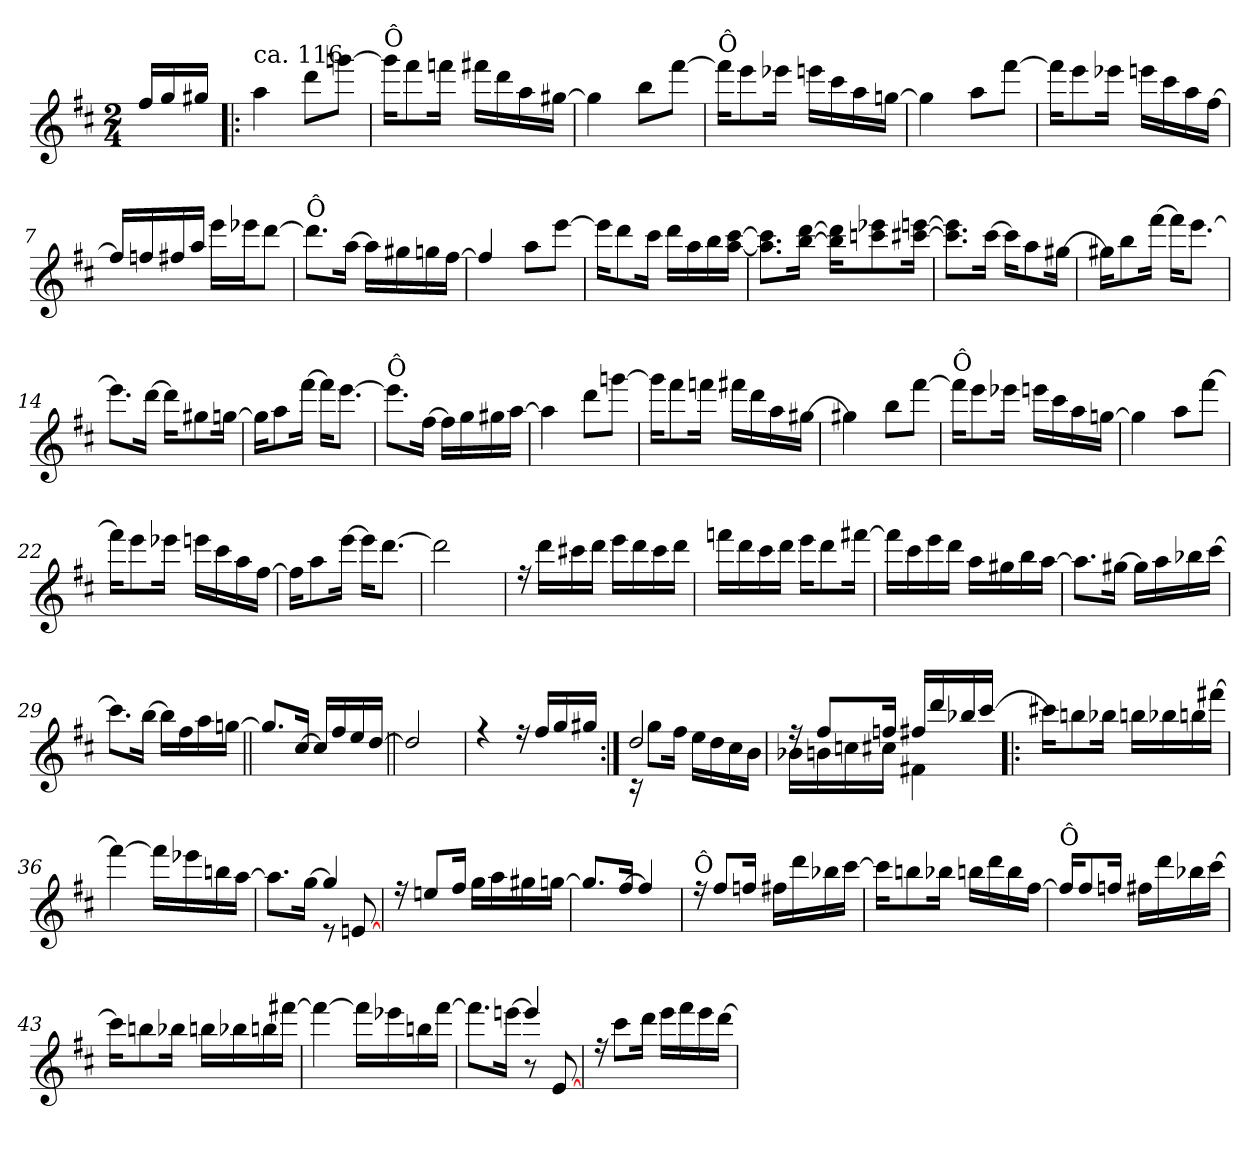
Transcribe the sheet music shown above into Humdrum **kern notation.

**kern
*part1
*staff1
*clefG2
*k[f#c#]
*D:
*M2/4
=
16ff#/LL
16gg/
16gg#X/JJ
=1!|:
*^
!LO:TX:a:t=ca. 116	!
4aa\	2ryy
8ddd\L	.
[<8gggn\J	.
=2	=2
!LO:TX:a:t=Ô	!
16ggg\KL]	2ryy
8fff#\	.
16fffn\Jk	.
16fff#X\LL	.
16ddd\	.
16aa\	.
[<16gg#X\JJ	.
=3	=3
4gg#\]	2ryy
8bb\L	.
[<8fff#\J	.
=4	=4
!LO:TX:a:t=Ô	!
16fff#\KL]	2ryy
8eee\	.
16eee-X\Jk	.
16eeen\LL	.
16ccc#\	.
16aa\	.
[<16ggn\JJ	.
!!LO:LB:g=z	!!
=5	=5
4gg\]	2ryy
8aa\L	.
[<8fff#\J	.
=6	=6
16fff#\KL]	2ryy
8eee\	.
16eee-X\Jk	.
16eeen\LL	.
16ccc#\	.
16aa\	.
[<16ff#\JJ	.
=7	=7
16ff#/LL]	2ryy
16ffn/	.
16ff#X/	.
16aa/JJ	.
16eee\LL	.
16eee-X\J	.
[<8ddd\J	.
=8	=8
!LO:TX:a:t=Ô	!
8.ddd\L]	2ryy
[<16aa\Jk	.
16aa\LL]	.
16gg#X\	.
16ggn\	.
[<16ff#\JJ	.
=9	=9
4ff#/]	2ryy
8aa\L	.
[<8eee\J	.
!!LO:LB:g=z	!!
=10	=10
16eee\KL]	4ryy
8ddd\	.
16ccc#\Jk	.
16ddd\LL	4ryy
16aa\	.
16bb\	.
[<16aa\ [<16ccc#\JJ	.
=11	=11
8.aa\] 8.ccc#\]L	2ryy
[<16bb\ [<16ddd\Jk	.
16bb\] 16ddd\]KL	.
8cccn\ 8eee-X\	.
[<16ccc#X\ [<16eeen\Jk	.
=12	=12
8.ccc#\] 8.eee\]L	2ryy
[<16ccc#\Jk	.
16ccc#\KL]	.
8aa\	.
[<16gg#X\Jk	.
=13	=13
16gg#X\KL]	2ryy
8bb\	.
[<16fff#\Jk	.
16fff#\KL]	.
[<8.eee\J	.
=14	=14
8.eee\L]	2ryy
[<16ddd\Jk	.
16ddd\KL]	.
8gg#X\	.
[<16ggn\Jk	.
!!LO:LB:g=z	!!
=15	=15
16ggn\KL]	2ryy
8aa\	.
[<16fff#\Jk	.
16fff#\KL]	.
[<8.eee\J	.
=16	=16
!LO:TX:a:t=Ô	!
8.eee\L]	2ryy
[<16ff#\Jk	.
16ff#\LL]	.
16gg\	.
16gg#X\	.
[<16aa\JJ	.
=17	=17
4aa\]	2ryy
8ddd\L	.
[<8gggn\J	.
=18	=18
16ggg\KL]	2ryy
8fff#\	.
16fffn\Jk	.
16fff#X\LL	.
16ddd\	.
16aa\	.
[<16gg#X\JJ	.
=19	=19
4gg#X\]	2ryy
8bb\L	.
[<8fff#\J	.
=20	=20
!LO:TX:a:t=Ô	!
16fff#\KL]	2ryy
8eee\	.
16eee-X\Jk	.
16eeen\LL	.
16ccc#\	.
16aa\	.
[<16ggn\JJ	.
!!LO:LB:g=z	!!
=21	=21
4gg\]	2ryy
8aa\L	.
[<8fff#\J	.
=22	=22
16fff#\KL]	2ryy
8eee\	.
16eee-X\Jk	.
16eeen\LL	.
16ccc#\	.
16aa\	.
[<16ff#\JJ	.
=23	=23
16ff#\KL]	2ryy
8aa\	.
[<16eee\Jk	.
16eee\KL]	.
[<8.ddd\J	.
=24	=24
2ddd\]	2ryy
=25	=25
16ree	2ryy
16ddd\LL	.
16ccc#X\	.
16ddd\JJ	.
16eee\LL	.
16ddd\	.
16ccc#\	.
16ddd\JJ	.
!!LO:LB:g=z	!!
=26	=26
16fffn\LL	2ryy
16ddd\	.
16ccc#\	.
16ddd\JJ	.
16eee\KL	.
8ddd\	.
[<16fff#X\Jk	.
=27	=27
16fff#\LL]	2ryy
16ccc#\	.
16eee\	.
16ddd\JJ	.
16aa\LL	.
16gg#X\	.
16bb\	.
[<16aa\JJ	.
=28	=28
8.aa\L]	4ryy
[<16gg#X\Jk	.
16gg#\LL]	4ryy
16aa\	.
16bb-X\	.
[<16ccc#\JJ	.
=29	=29
8.ccc#\L]	2ryy
[<16bb\Jk	.
16bb\LL]	.
16ff#\	.
16aa\	.
[<16ggn\JJ	.
=30||	=30||
8.ggn/L]	2ryy
[>16cc#/Jk	.
16cc#/LL]	.
16ff#/	.
16ee/	.
[>16dd/JJ	.
!!LO:LB:g=z	!!
=31||	=31||
2dd/]	2ryy
=32	=32
4ree	2ryy
16ree	.
16ff#/LL	.
16gg/	.
16gg#X/JJ	.
=33:|!	=33:|!
*	*^
2dd/	16rB	2ryy
.	8gg!\L	.
.	16ff#!\Jk	.
.	16ee!\LL	.
.	16dd!\	.
.	16cc#!\	.
.	16b!\JJ	.
=34	=34	=34
16ree	16b-X!\LL	2ryy
8ff#/L	16bn!\	.
.	16ccn!\	.
16ffn/Jk	16cc#X!\JJ	.
16ff#X/LL	4f#X!\	.
16ddd/	.	.
16bb-X/	.	.
[>16ccc#/JJ	.	.
*	*v	*v
=35!|:	=35!|:
16ccc#X\KL]	4ryy
8bbn\	.
16bb-X\Jk	.
16bbn\LL	4ryy
16bb-X\	.
16bbn\	.
[<16fff#X\JJ	.
!!LO:LB:g=z	!!
=36	=36
4fff#\_	4ryy
16fff#\LL]	4ryy
16eee-X\	.
16bbn\	.
[<16aa\JJ	.
=37	=37
*	*^
8.aa\L]	4ryy	4ryy
[<16gg\Jk	.	.
4gg/]	4ryy	8rd
.	.	[>8en/
*	*v	*v
=38	=38
16ree	2ryy
8een/L	.
16ff#/Jk	.
16gg\LL	.
16aa\	.
16gg#X\	.
[<16ggn\JJ	.
=39	=39
8.gg/L]	2ryy
[>16ff#/Jk	.
4ff#/]	.
=40	=40
!LO:TX:a:t=Ô	!
16ree	2ryy
8ff#/L	.
16ffn/Jk	.
16ff#X\LL	.
16ddd\	.
16bb-X\	.
[<16ccc#\JJ	.
!!LO:LB:g=z	!!
=41	=41
16ccc#\KL]	2ryy
8bbn\	.
16bb-X\Jk	.
16bbn\LL	.
16ddd\	.
16bb\	.
[<16ff#\JJ	.
=42	=42
!LO:TX:a:t=Ô	!
16ff#/KL]	2ryy
8ff#/	.
16ffn/Jk	.
16ff#X\LL	.
16ddd\	.
16bb-X\	.
[<16ccc#\JJ	.
=43	=43
16ccc#\KL]	4ryy
8bbn\	.
16bb-X\Jk	.
16bbn\LL	4ryy
16bb-X\	.
16bbn\	.
[<16fff#X\JJ	.
=44	=44
4fff#\_	4ryy
16fff#\LL]	4ryy
16eee-X\	.
16bbn\	.
[<16fff#\JJ	.
=45	=45
*	*^
8.fff#\L]	2ryy	4ryy
[<16eeen\Jk	.	.
4eee/]	.	8ra
.	.	[<8e/
*	*v	*v
!!LO:PB:g=z
=46	=46
16ree	2ryy
8ccc#\L	.
16ddd\Jk	.
16eee\LL	.
16fff#\	.
16eee\	.
[<16ddd\JJ	.
*v	*v
=
*-
